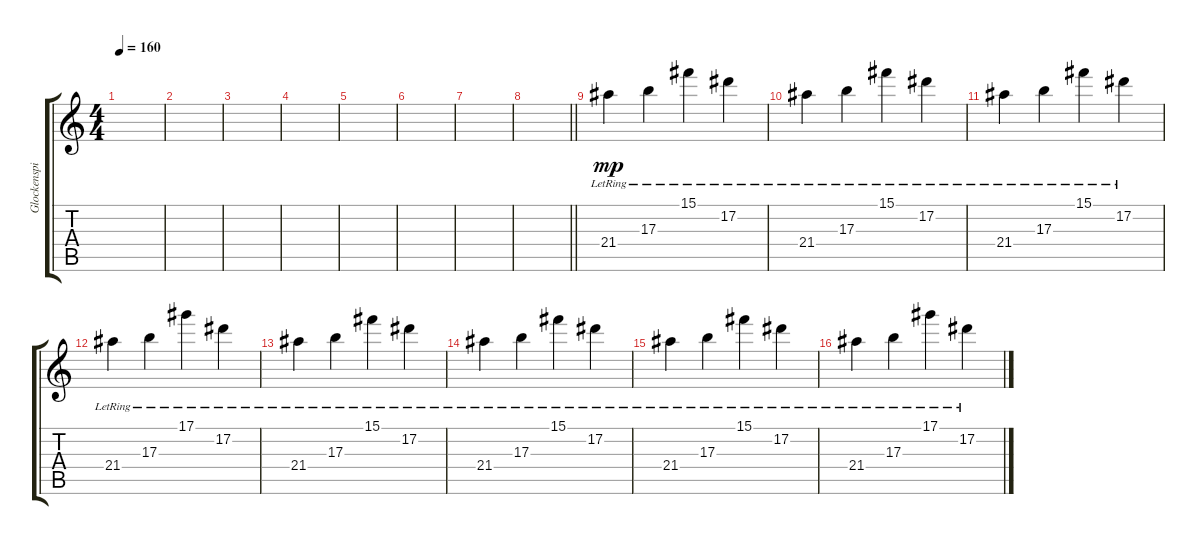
\track ("Glockenspiel #2" "Glockenspi") {instrument vibraphone}
\staff {score tabs}
\tuning (Eb5 Bb4 Gb4 Db4 Ab3 Db3) {hide}
\ts (4 4)
\tempo 160
\clef g2
\ks c
|
|
|
|
|
|
|
\barLineRight lightlight
|
\section ("" "")
21.4{lr}.4{dy mp} 17.3{lr}.4 15.1{lr}.4 17.2{lr}.4 |
21.4{lr}.4 17.3{lr}.4 15.1{lr}.4 17.2{lr}.4 |
21.4{lr}.4 17.3{lr}.4 15.1{lr}.4 17.2{lr}.4 |
21.4{lr}.4 17.3{lr}.4 17.1{lr}.4 17.2{lr}.4 |
21.4{lr}.4 17.3{lr}.4 15.1{lr}.4 17.2{lr}.4 |
21.4{lr}.4 17.3{lr}.4 15.1{lr}.4 17.2{lr}.4 |
21.4{lr}.4 17.3{lr}.4 15.1{lr}.4 17.2{lr}.4 |
21.4{lr}.4 17.3{lr}.4 17.1{lr}.4 17.2{lr}.4
